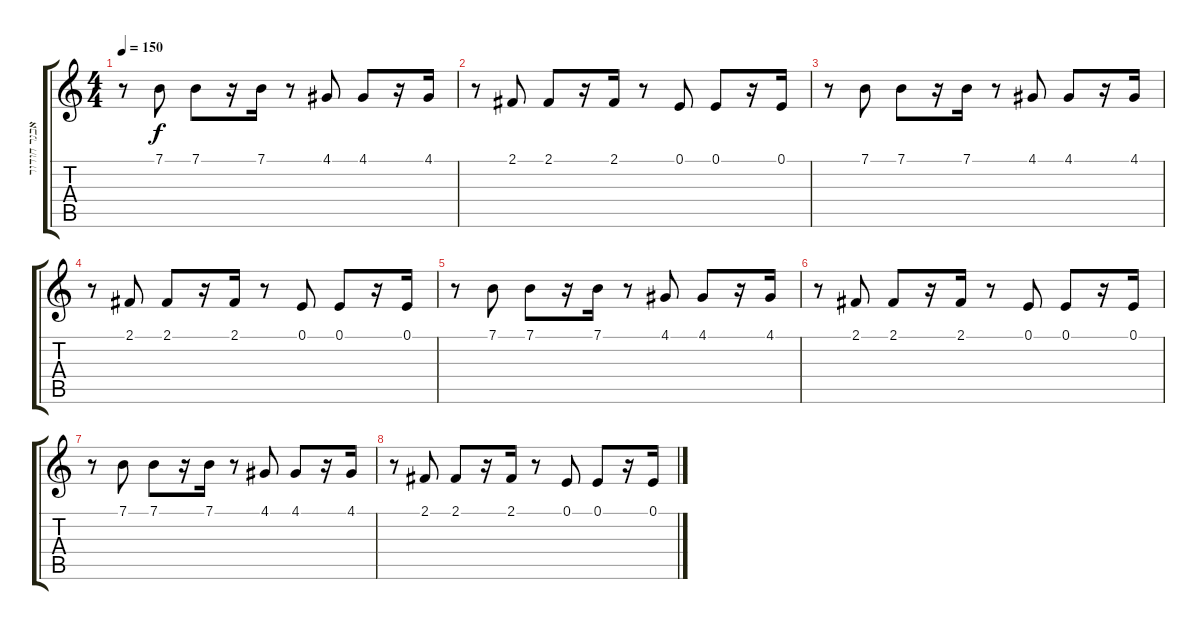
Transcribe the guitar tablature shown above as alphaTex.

\track ("אבנר חודורוב 3" "אבנר חודור") {instrument synthbrass1}
\staff {score tabs}
\tuning (E4 B3 G3 D3 A2 E2) {hide}
\ts (4 4)
\tempo 150
\clef g2
\ks c
r.8{dy f} 7.1.8 7.1.8 r.16 7.1.16 r.8 4.1.8 4.1.8 r.16 4.1.16 |
r.8 2.1.8 2.1.8 r.16 2.1.16 r.8 0.1.8 0.1.8 r.16 0.1.16 |
r.8 7.1.8 7.1.8 r.16 7.1.16 r.8 4.1.8 4.1.8 r.16 4.1.16 |
r.8 2.1.8 2.1.8 r.16 2.1.16 r.8 0.1.8 0.1.8 r.16 0.1.16 |
r.8 7.1.8 7.1.8 r.16 7.1.16 r.8 4.1.8 4.1.8 r.16 4.1.16 |
r.8 2.1.8 2.1.8 r.16 2.1.16 r.8 0.1.8 0.1.8 r.16 0.1.16 |
r.8 7.1.8 7.1.8 r.16 7.1.16 r.8 4.1.8 4.1.8 r.16 4.1.16 |
r.8 2.1.8 2.1.8 r.16 2.1.16 r.8 0.1.8 0.1.8 r.16 0.1.16
